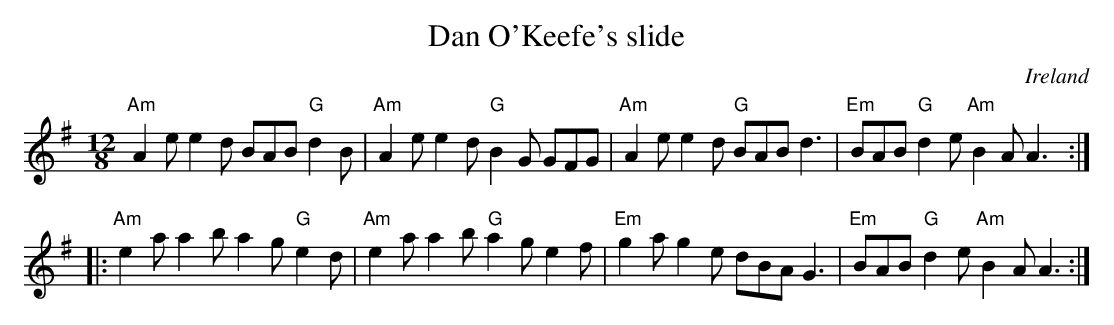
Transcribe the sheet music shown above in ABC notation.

X:1
T:Dan O'Keefe's slide
O:Ireland
M:12/8
L:1/8
K:G
"Am"A2e e2d BAB "G"d2B|"Am"A2e e2d "G"B2G GFG|\
"Am"A2e e2d "G"BAB d3| "Em"BAB "G"d2e "Am"B2A A3:|
|:"Am"e2a a2b a2g "G"e2d|"Am"e2a a2b "G"a2g e2f|\
"Em"g2a g2e dBA G3| "Em"BAB "G"d2e "Am"B2A A3:|
